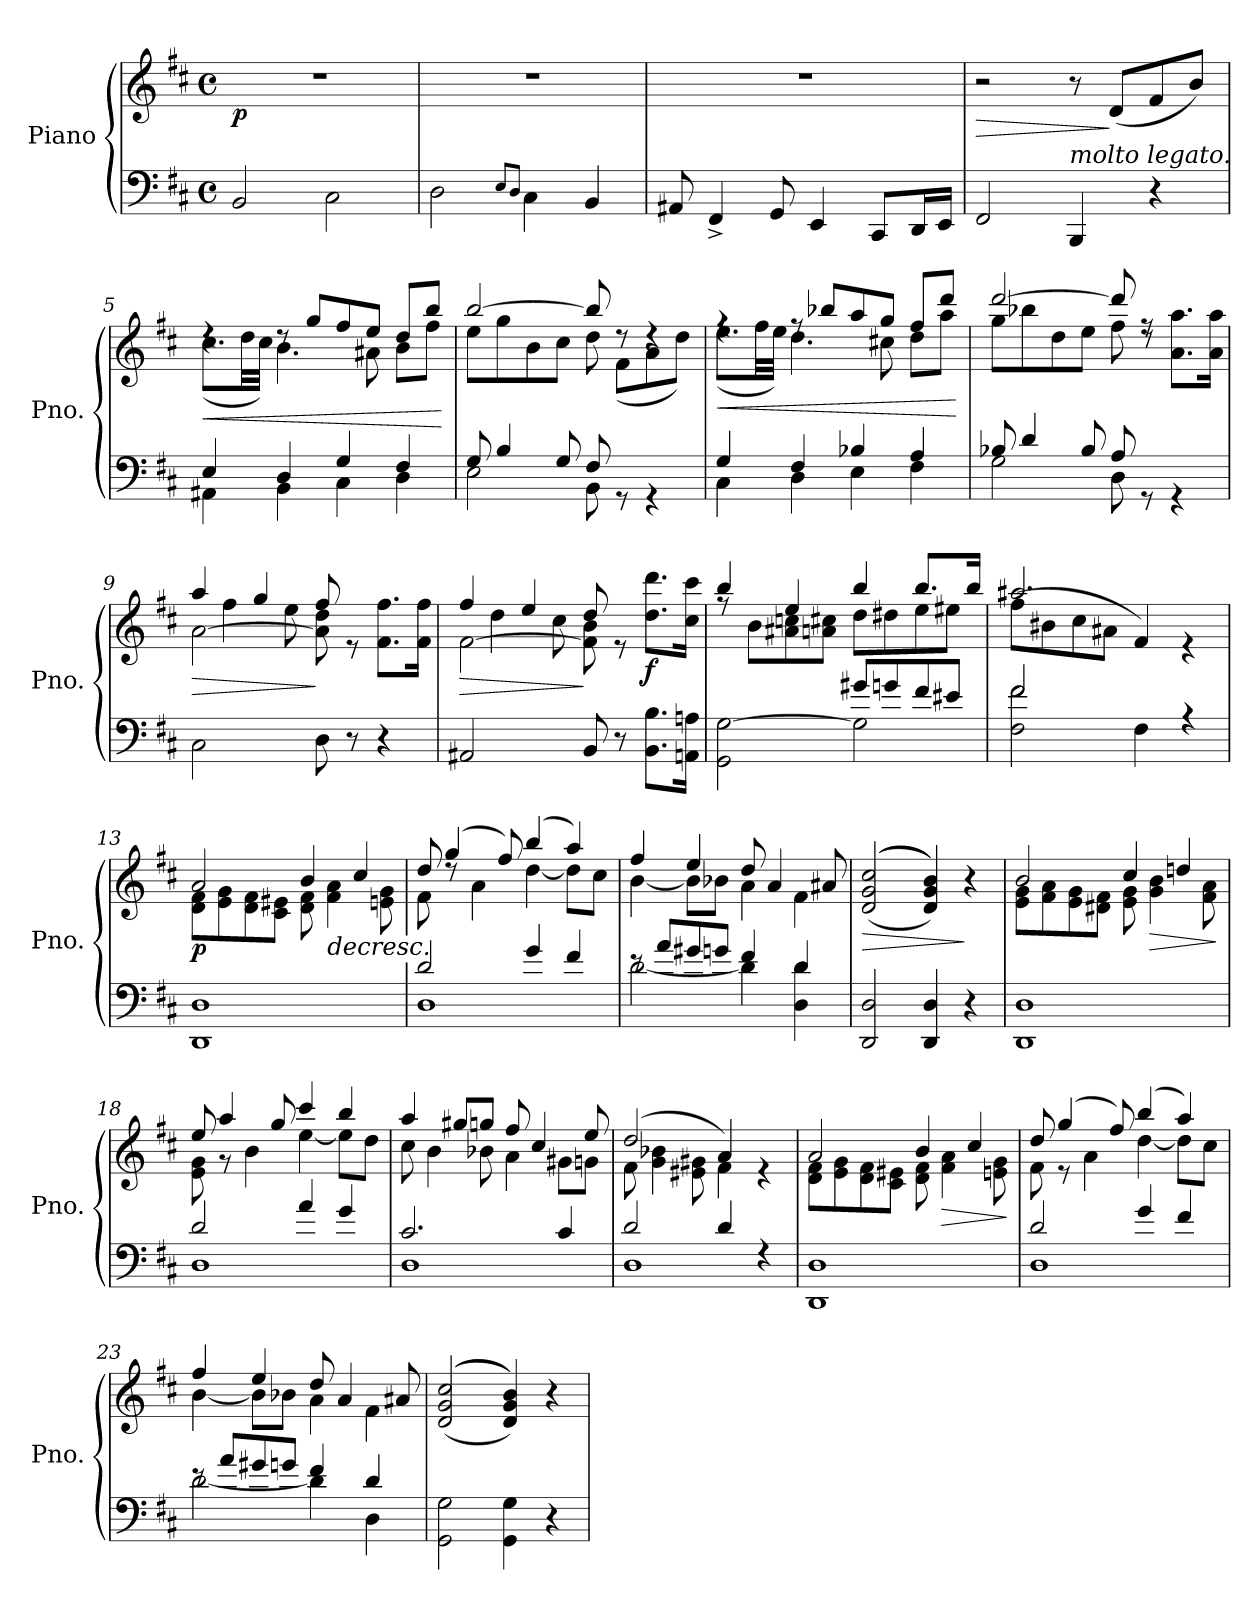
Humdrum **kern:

**kern	**kern	**dynam
*part1	*part1	*part1
*staff2	*staff1	*staff1/2
*I"Piano	*	*
*I'Pno.	*	*
*clefF4	*clefG2	*
*k[f#c#]	*k[f#c#]	*
*M4/4	*M4/4	*
*met(c)	*met(c)	*
=1	=1	=1
!	!	!LO:DY:b
2BB/	1r	p
2C#\	.	.
=2	=2	=2
2D\	1r	.
8qE/L	.	.
8qD/J	.	.
4C#\	.	.
4BB/	.	.
=3	=3	=3
8AA#X/	1r	.
4FF#^/	.	.
8GG/	.	.
4EE/	.	.
8CC#/L	.	.
16DD/L	.	.
16EE/JJ	.	.
=4	=4	=4
!	!	!LO:HP:b
2FF#/	2r	>
!LO:TX:a:i:t=molto legato.	!	!
4BBB/	8r	.
.	(<8d/L	]
4r	8f#/	.
.	8b/J)	.
!!LO:LB:g=z
=5	=5	=5
*^	*	*
!	!	!	!LO:HP:b
*	*	*^	*
4E/	4AA#X\	4rdd	(>8.cc#\L	<
.	.	.	32dd\LL	.
.	.	.	32cc#\JJJ)	.
4D/	4BB\	8rdd	4.b\	.
.	.	8gg/L	.	.
4G/	4C#\	8ff#/	.	.
.	.	8ee/J	8a#X\	.
4F#/	4D\	8dd/L	8b\L	.
.	.	8bb/J	8ff#\J	.
*v	*v	*	*	*
*	*v	*v	*
.	.	[
=6	=6	=6
*^	*^	*
8G/	2E\	[2bb/	8ee\L	.
4B/	.	.	8gg\	.
.	.	.	8b\	.
8G/	.	.	8cc#\J	.
8F#/	8BB\	8bb/]	8dd\	.
8rGG	4.ryy	8rdd	(>8f#\L	.
4rGG	.	4rdd	8a\	.
.	.	.	8dd\J)	.
=7	=7	=7	=7	=7
!	!	!	!	!LO:HP:b
4G/	4C#\	4rff	(>8.ee\L	<
.	.	.	32ff#\LL	.
.	.	.	32ee\JJJ)	.
4F#/	4D\	8rff	4.dd\	.
.	.	8bb-X/L	.	.
4B-X/	4E\	8aa/	.	.
.	.	8gg/J	8cc#X\	.
4A/	4F#\	8ff#/L	8dd\L	.
.	.	8ddd/J	8aa\J	.
*v	*v	*	*	*
*	*v	*v	*
.	.	[
=8	=8	=8
*^	*^	*
8B-X/	2G\	[2ddd/	8gg\L	.
4d/	.	.	8bb-X\	.
.	.	.	8dd\	.
8B-/	.	.	8ee\J	.
8A/	8D\	8ddd/]	8ff#\	.
8rGG	4.ryy	8rdd	8rff	.
4rGG	.	8.a\ 8.aa\L	4ryy	.
.	.	16a\ 16aa\Jk	.	.
*v	*v	*	*	*
*	*v	*v	*
!!LO:LB:g=z
=9	=9	=9
!	!	!LO:HP:b
*	*^	*
*	*	*^	*
2C#\	4aa/	8ryy	[2a\	>
.	.	4ff#\	.	.
.	4gg/	.	.	.
.	.	8ee\	.	.
8D\	8ff#/	2ryy	8a\] 8dd\	]
8r	8re	.	4.ryy	.
4r	8.f#\ 8.ff#\L	.	.	.
.	16f#\ 16ff#\Jk	.	.	.
=10	=10	=10	=10	=10
!	!	!	!	!LO:HP:b
2AA#X/	4ff#/	8ryy	[2f#\	>
.	.	4dd\	.	.
.	4ee/	.	.	.
.	.	8cc#\	.	.
8BB/	8dd/	2ryy	8f#\] 8b\	]
8r	8re	.	4.ryy	.
!	!	!	!	!LO:DY:b
8.BB\ 8.B\L	8.dd\ 8.ddd\L	.	.	f
16AAn\ 16An\Jk	16cc#\ 16ccc#\Jk	.	.	.
*	*	*v	*v	*
=11	=11	=11	=11
*^	*	*	*
2ryy	2GG\ [2G\	4bb/	8rff	.
.	.	.	8b\L	.
.	.	4ee/	8a#X\ 8ccn\	.
.	.	.	8an\ 8cc#X\J	.
8g#X/L	2G\]	4bb/	8dd\L	.
8gn/	.	.	8dd#X\	.
8f#/	.	8.bb/L	8ee\	.
8e#X/J	.	.	8ee#X\J	.
.	.	16bb/Jk	.	.
=12	=12	=12	=12	=12
2f#/	2F#\ 2f#\	2.aa#X/	(<8ff#\L	.
.	.	.	8b#X\	.
.	.	.	8cc#\	.
.	.	.	8a#X\J	.
2ryy	4F#\	.	4f#/)	.
.	4rA	4re	4ryy	.
!!LO:LB:g=z	!!
=13	=13	=13	=13	=13
!LO:TX:a:i:t=sempre legato.	!	!	!	!
!	!	!	!	!LO:DY:b
*v	*v	*	*	*
1DD 1D	2a/	8d\ 8f#\L	p
.	.	8e\ 8g\	.
.	.	8d\ 8f#\	.
.	.	8c#\ 8e#X\J	.
.	4b/	8d\ 8f#\	.
!	!	!	!LO:HP:b
.	.	4f#\ 4a\	>
.	4cc#/	.	.
.	.	8en\ 8g\	.
=14	=14	=14	=14
*^	*	*	*
2d/	1D	8dd/	8f#\	.
.	.	(>4gg/	8rdd	.
.	.	.	4a\	.
.	.	8ff#/)	.	.
4g/	.	(>4bb/	[4dd\	.
4f#/	.	4aa/)	8dd\L]	.
.	.	.	8cc#\J	.
=15	=15	=15	=15	=15
8re	[2d\	4ff#/	[4b\	.
8a/L	.	.	.	.
8g#X/	.	4ee/	8b\L]	.
8gn/J	.	.	8b-X\J	.
4f#/	4d\]	8dd/	4a\	.
.	.	4a/	.	.
4d/	4D\ 4d\	.	4f#\	.
.	.	8a#X/	.	.
*v	*v	*	*	*
*	*v	*v	*
=16	=16	=16
!	!	!LO:HP:b
2DD/ 2D/	(>(<(<2d/ 2g/ 2cc#/	>
4DD/ 4D/	4d/ 4g/ 4b/)))	.
4r	4r	]
!!LO:PB:g=z
=17	=17	=17
*	*^	*
1DD 1D	2b/	8e\ 8g\L	.
.	.	8f#\ 8a\	.
.	.	8e\ 8g\	.
.	.	8d#X\ 8f#\J	.
.	4cc#/	8e\ 8g\	.
!	!	!	!LO:HP:b
.	.	4g\ 4b\	>
.	4ddn/	.	.
.	.	8f#\ 8a\	.
*	*v	*v	*
.	.	]
=18	=18	=18
*^	*^	*
2d/	1D	8ee/	8e\ 8g\	.
.	.	4aa/	8r	.
.	.	.	4b\	.
.	.	8gg/	.	.
4a/	.	4ccc#/	[4ee\	.
4g/	.	4bb/	8ee\L]	.
.	.	.	8dd\J	.
=19	=19	=19	=19	=19
2.c#/	1D	4aa/	8cc#\	.
.	.	.	4b\	.
.	.	8gg#X/L	.	.
.	.	8ggn/J	8b-X\	.
.	.	8ff#/	4a\	.
.	.	4cc#/	.	.
4c#/	.	.	8g#X\L	.
.	.	8ee/	8gn\J	.
=20	=20	=20	=20	=20
2d/	1D	(>2dd/	8f#\	.
.	.	.	4g\ 4b-X\	.
.	.	.	8e#X\ 8g#X\	.
4d/	.	4a/)	4f#\	.
4rF	.	4re	4ryy	.
*v	*v	*	*	*
!!LO:LB:g=z	!!
=21	=21	=21	=21
1DD 1D	2a/	8d\ 8f#\L	.
.	.	8e\ 8g\	.
.	.	8d\ 8f#\	.
.	.	8c#\ 8e#X\J	.
.	4b/	8d\ 8f#\	.
!	!	!	!LO:HP:b
.	.	4f#\ 4a\	>
.	4cc#/	.	.
.	.	8en\ 8g\	.
*	*v	*v	*
.	.	]
=22	=22	=22
*^	*^	*
2d/	1D	8dd/	8f#\	.
.	.	(>4gg/	8r	.
.	.	.	4a\	.
.	.	8ff#/)	.	.
4g/	.	(>4bb/	[4dd\	.
4f#/	.	4aa/)	8dd\L]	.
.	.	.	8cc#\J	.
=23	=23	=23	=23	=23
8re	[2d\	4ff#/	[4b\	.
8a/L	.	.	.	.
8g#X/	.	4ee/	8b\L]	.
8gn/J	.	.	8b-X\J	.
4f#/	4d\]	8dd/	4a\	.
.	.	4a/	.	.
4d/	4D\	.	4f#\	.
.	.	8a#X/	.	.
*v	*v	*	*	*
*	*v	*v	*
=24	=24	=24
2GG\ 2G\	(>(<(<2d/ 2g/ 2cc#/	.
4GG\ 4G\	4d/ 4g/ 4b/)))	.
4r	4r	]
=	=	=
*-	*-	*-
